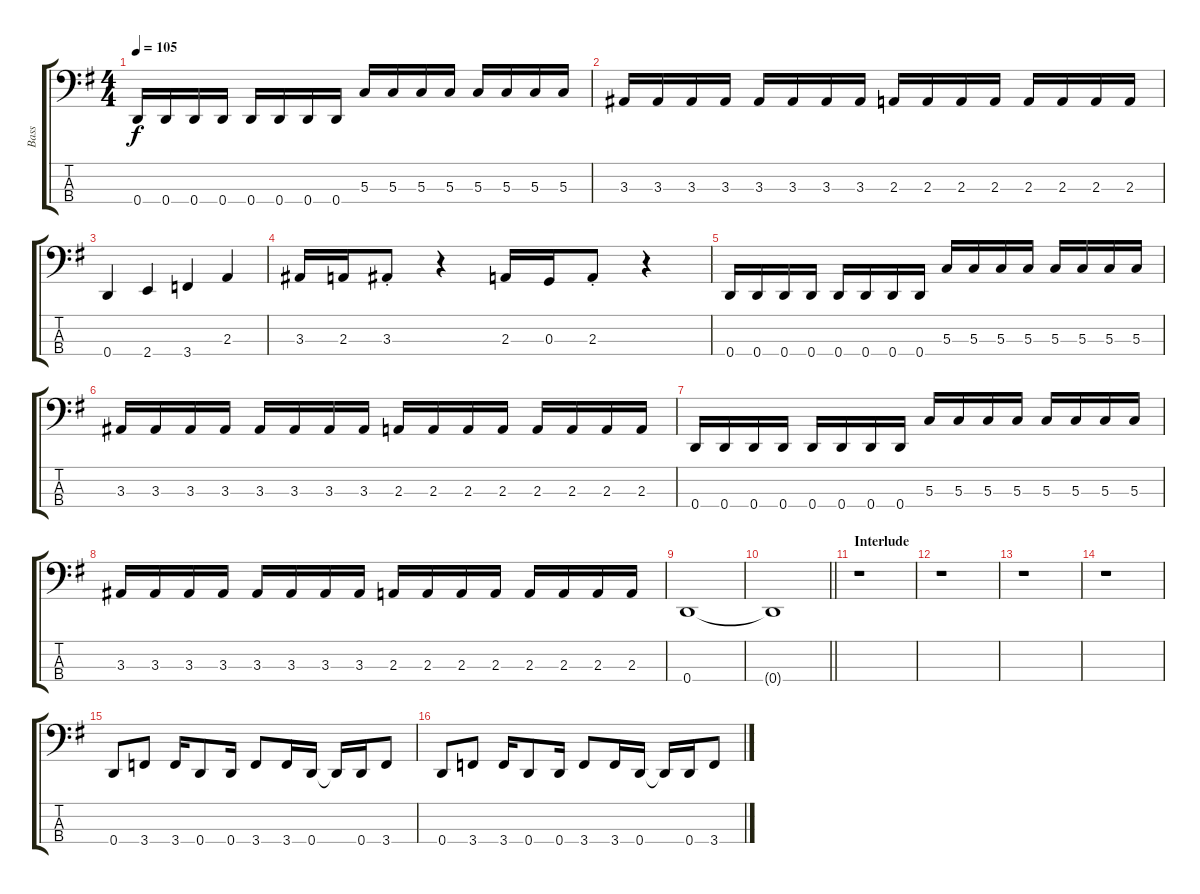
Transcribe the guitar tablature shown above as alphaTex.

\track ("Bass" "Bass") {instrument electricbassfinger}
\staff {score tabs}
\tuning (F2 C2 G1 D1) {hide}
\ts (4 4)
\tempo 105
\clef f4
\ks eminor
0.4.16{dy f} 0.4.16 0.4.16 0.4.16 0.4.16 0.4.16 0.4.16 0.4.16 5.3.16 5.3.16 5.3.16 5.3.16 5.3.16 5.3.16 5.3.16 5.3.16 |
3.3.16 3.3.16 3.3.16 3.3.16 3.3.16 3.3.16 3.3.16 3.3.16 2.3.16 2.3.16 2.3.16 2.3.16 2.3.16 2.3.16 2.3.16 2.3.16 |
0.4.4 2.4.4 3.4.4 2.3.4 |
3.3.16 2.3.16 3.3{st}.8 r.4 2.3.16 0.3.16 2.3{st}.8 r.4 |
0.4.16 0.4.16 0.4.16 0.4.16 0.4.16 0.4.16 0.4.16 0.4.16 5.3.16 5.3.16 5.3.16 5.3.16 5.3.16 5.3.16 5.3.16 5.3.16 |
3.3.16 3.3.16 3.3.16 3.3.16 3.3.16 3.3.16 3.3.16 3.3.16 2.3.16 2.3.16 2.3.16 2.3.16 2.3.16 2.3.16 2.3.16 2.3.16 |
0.4.16 0.4.16 0.4.16 0.4.16 0.4.16 0.4.16 0.4.16 0.4.16 5.3.16 5.3.16 5.3.16 5.3.16 5.3.16 5.3.16 5.3.16 5.3.16 |
3.3.16 3.3.16 3.3.16 3.3.16 3.3.16 3.3.16 3.3.16 3.3.16 2.3.16 2.3.16 2.3.16 2.3.16 2.3.16 2.3.16 2.3.16 2.3.16 |
0.4.1 |
\barLineRight lightlight
0.4{t}.1 |
\section ("" "Interlude")
r.1 |
r.1 |
r.1 |
r.1 |
0.4.8 3.4.8 3.4.16 0.4.8 0.4.16 3.4.8 3.4.16 0.4.16 0.4{t}.16 0.4.16 3.4.8 |
0.4.8 3.4.8 3.4.16 0.4.8 0.4.16 3.4.8 3.4.16 0.4.16 0.4{t}.16 0.4.16 3.4.8
